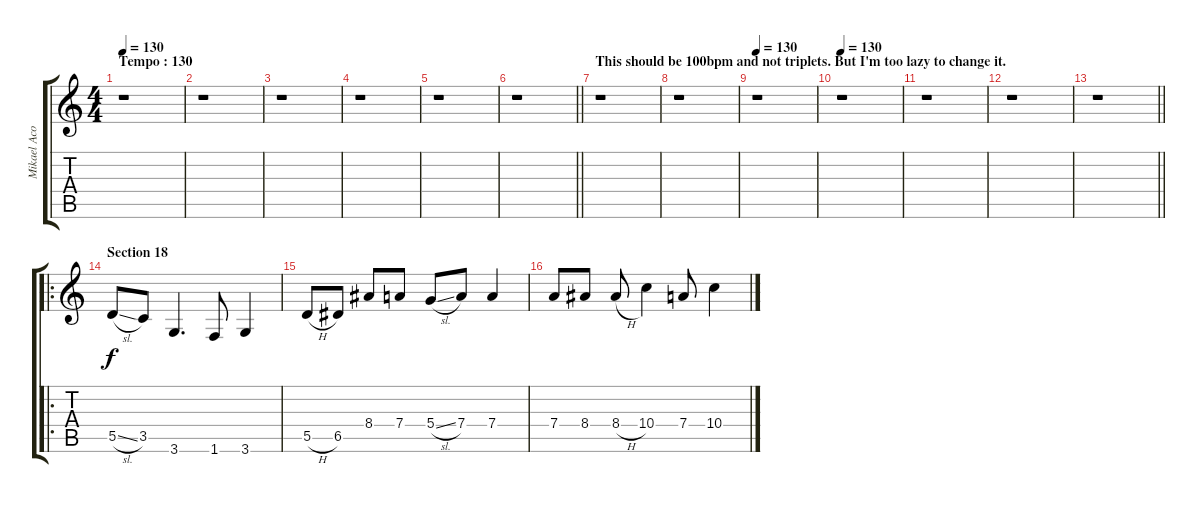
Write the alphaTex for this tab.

\track ("Mikael Acoustic" "Mikael Aco") {instrument acousticguitarsteel}
\staff {score tabs}
\tuning (E4 B3 G3 D3 A2 E2) {hide}
\ts (4 4)
\section ("" "Tempo : 130")
\tempo 130
\clef g2
\ks c
r.1{dy f} |
r.1 |
r.1 |
r.1 |
r.1 |
\barLineRight lightlight
r.1 |
\section ("" "This should be 100bpm and not triplets. But I'm too lazy to change it.")
r.1 |
r.1 |
\tempo 115
\tempo 130
r.1 |
\tempo 130
r.1 |
r.1 |
r.1 |
\barLineRight lightlight
r.1 |
\ro
\section ("" "Section 18")
5.5{sl}.8 3.5.8 3.6.4{d} 1.6.8 3.6.4 |
5.5{h}.8 6.5.8 8.4.8 7.4.8 5.4{sl}.8 7.4.8 7.4.4 |
7.4.8 8.4.8 8.4{h}.8 10.4.4 7.4.8 10.4.4
